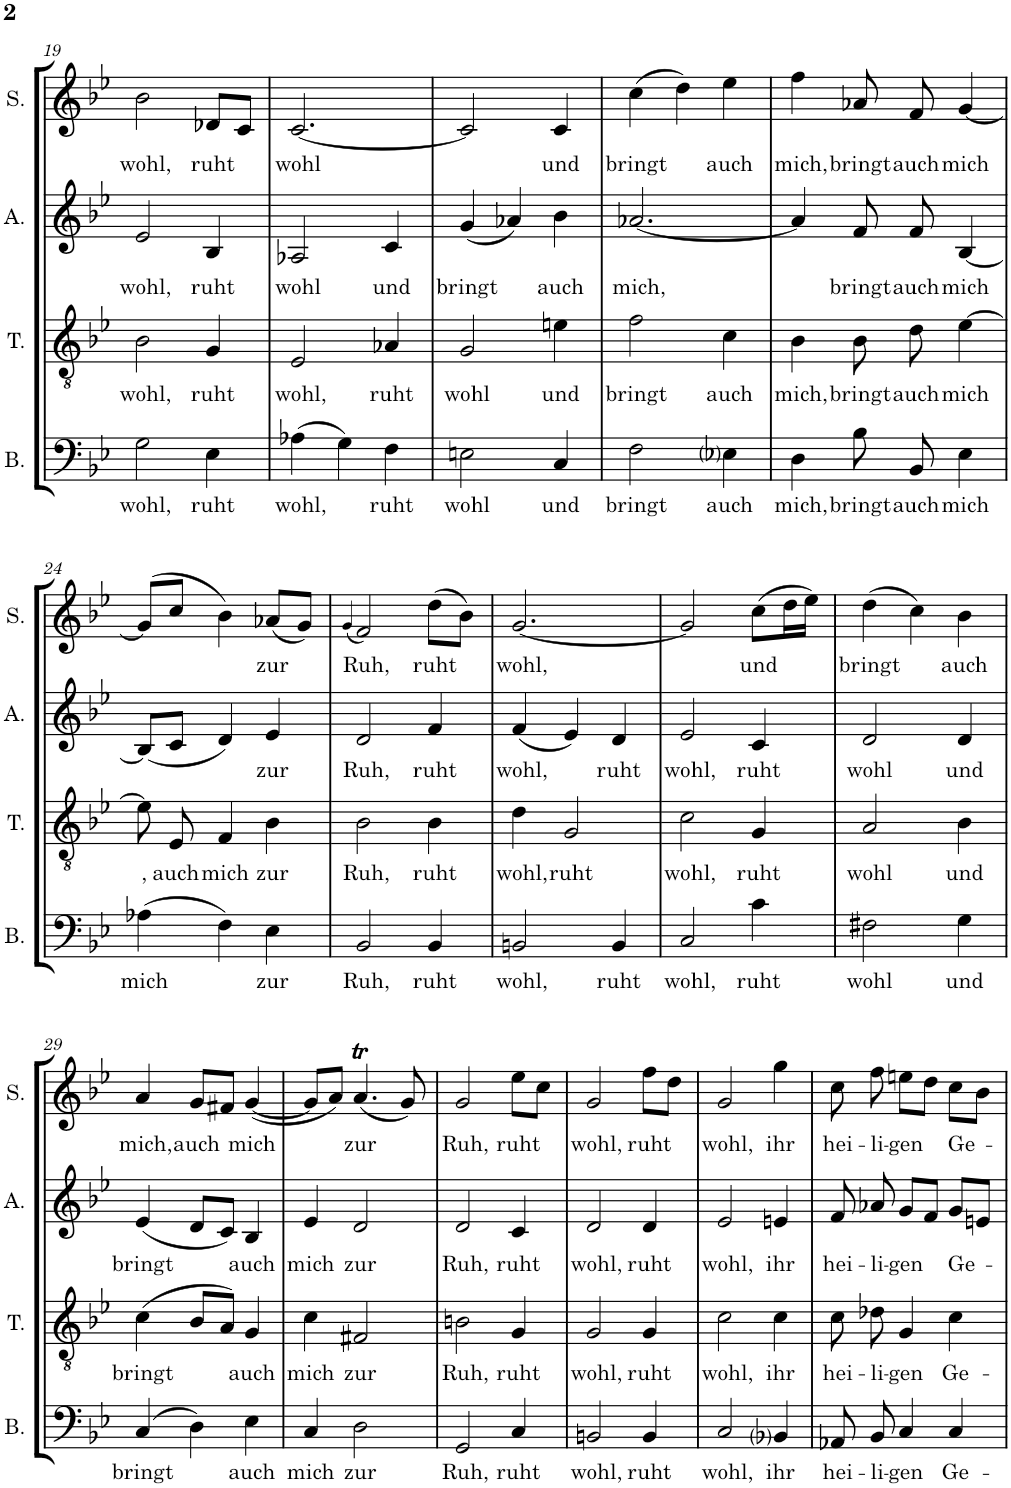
**kern	**text	**kern	**text	**kern	**text	**kern	**text
*part4	*part4	*part3	*part3	*part2	*part2	*part1	*part1
*staff4	*staff4	*staff3	*staff3	*staff2	*staff2	*staff1	*staff1
*I"Basso	*	*I"Tenore	*	*I"Alto	*	*I"Soprano	*
*I'B.	*	*I'T.	*	*I'A.	*	*I'S.	*
!!LO:PB:g=z
*clefF4	*	*clefGv2	*	*clefG2	*	*clefG2	*
*k[b-e-]	*	*k[b-e-]	*	*k[b-e-]	*	*k[b-e-]	*
*B-:	*	*B-:	*	*B-:	*	*B-:	*
*M3/4	*	*M3/4	*	*M3/4	*	*M3/4	*
=19	=19	=19	=19	=19	=19	=19	=19
!	!LO:LY:b	!	!LO:LY:b	!	!LO:LY:b	!	!LO:LY:b
2G\	wohl,	2B-\	wohl,	2e-/	wohl,	2b-\	wohl,
!	!LO:LY:b	!	!LO:LY:b	!	!LO:LY:b	!	!LO:LY:b
4E-\	ruht	4G/	ruht	4B-/	ruht	8d-X/L	ruht
.	.	.	.	.	.	8c/J	.
=20	=20	=20	=20	=20	=20	=20	=20
!	!LO:LY:b	!	!LO:LY:b	!	!LO:LY:b	!	!LO:LY:b
(>4A-X\	wohl,	2E-/	wohl,	2A-X/	wohl	[2.c/	wohl
4G\)	.	.	.	.	.	.	.
!	!LO:LY:b	!	!LO:LY:b	!	!LO:LY:b	!	!
4F\	ruht	4A-X/	ruht	4c/	und	.	.
=21	=21	=21	=21	=21	=21	=21	=21
!	!LO:LY:b	!	!LO:LY:b	!	!LO:LY:b	!	!
2En\	wohl	2G/	wohl	(<4g/	bringt	2c/]	.
.	.	.	.	4a-X/)	.	.	.
!	!LO:LY:b	!	!LO:LY:b	!	!LO:LY:b	!	!LO:LY:b
4C/	und	4en\	und	4b-\	auch	4c/	und
=22	=22	=22	=22	=22	=22	=22	=22
!	!LO:LY:b	!	!LO:LY:b	!	!LO:LY:b	!	!LO:LY:b
2F\	bringt	2f\	bringt	[2.a-X/	mich,	(>4cc\	bringt
.	.	.	.	.	.	4dd\)	.
!	!LO:LY:b	!	!LO:LY:b	!	!	!	!LO:LY:b
4E-i\	auch	4c\	auch	.	.	4ee-\	auch
=23	=23	=23	=23	=23	=23	=23	=23
!	!LO:LY:b	!	!LO:LY:b	!	!	!	!LO:LY:b
4D\	mich,	4B-\	mich,	4a-/]	.	4ff\	mich,
!	!LO:LY:b	!	!LO:LY:b	!	!LO:LY:b	!	!LO:LY:b
8B-\L	bringt	8B-\	bringt	8f/	bringt	8a-X/	bringt
!	!LO:LY:b	!	!LO:LY:b	!	!LO:LY:b	!	!LO:LY:b
8BB-\J	auch	8d\	auch	8f/	auch	8f/	auch
!	!LO:LY:b	!	!LO:LY:b	!	!LO:LY:b	!	!LO:LY:b
4E-\	mich	[4e-\	mich	[4B-/	mich	[4g/	mich
!!LO:LB:g=z
=24	=24	=24	=24	=24	=24	=24	=24
!	!LO:LY:b	!	!LO:LY:b	!	!	!	!
(>4A-X\	mich	8e-\]	,	(<8B-/L]	.	(>8g/L]	.
!	!	!	!LO:LY:b	!	!	!	!
.	.	8E-/	auch	8c/J	.	8cc/J	.
!	!	!	!LO:LY:b	!	!	!	!
4F\)	.	4F/	mich	4d/)	.	4b-\)	.
!	!LO:LY:b	!	!LO:LY:b	!	!LO:LY:b	!	!LO:LY:b
4E-\	zur	4B-\	zur	4e-/	zur	(<8a-X/L	zur
.	.	.	.	.	.	8g/J)	.
=25	=25	=25	=25	=25	=25	=25	=25
.	.	.	.	.	.	(<4qg/	.
!	!LO:LY:b	!	!LO:LY:b	!	!LO:LY:b	!	!LO:LY:b
2BB-/	Ruh,	2B-\	Ruh,	2d/	Ruh,	2f/)	Ruh,
!	!LO:LY:b	!	!LO:LY:b	!	!LO:LY:b	!	!LO:LY:b
4BB-/	ruht	4B-\	ruht	4f/	ruht	(>8dd\L	ruht
.	.	.	.	.	.	8b-\J)	.
=26	=26	=26	=26	=26	=26	=26	=26
!	!LO:LY:b	!	!LO:LY:b	!	!LO:LY:b	!	!LO:LY:b
2BBn/	wohl,	4d\	wohl,	(<4f/	wohl,	[2.g/	wohl,
!	!	!	!LO:LY:b	!	!	!	!
.	.	2G/	ruht	4e-/)	.	.	.
!	!LO:LY:b	!	!	!	!LO:LY:b	!	!
4BB/	ruht	.	.	4d/	ruht	.	.
=27	=27	=27	=27	=27	=27	=27	=27
!	!LO:LY:b	!	!LO:LY:b	!	!LO:LY:b	!	!
2C/	wohl,	2c\	wohl,	2e-/	wohl,	2g/]	.
!	!LO:LY:b	!	!LO:LY:b	!	!LO:LY:b	!	!LO:LY:b
4c\	ruht	4G/	ruht	4c/	ruht	(>8cc\L	und
.	.	.	.	.	.	16dd\L	.
.	.	.	.	.	.	16ee-\JJ)	.
=28	=28	=28	=28	=28	=28	=28	=28
!	!LO:LY:b	!	!LO:LY:b	!	!LO:LY:b	!	!LO:LY:b
2F#X\	wohl	2A/	wohl	2d/	wohl	(>4dd\	bringt
.	.	.	.	.	.	4cc\)	.
!	!LO:LY:b	!	!LO:LY:b	!	!LO:LY:b	!	!LO:LY:b
4G\	und	4B-\	und	4d/	und	4b-\	auch
!!LO:LB:g=z
=29	=29	=29	=29	=29	=29	=29	=29
!	!LO:LY:b	!	!LO:LY:b	!	!LO:LY:b	!	!LO:LY:b
(>4C/	bringt	(>4c\	bringt	(<4e-/	bringt	4a/	mich,
!	!	!	!	!	!	!	!LO:LY:b
4D\)	.	8B-/L	.	8d/L	.	8g/L	auch
.	.	8A/J)	.	8c/J)	.	8f#X/J	.
!	!LO:LY:b	!	!LO:LY:b	!	!LO:LY:b	!	!LO:LY:b
4E-\	auch	4G/	auch	4B-/	auch	(<[4g/	mich
=30	=30	=30	=30	=30	=30	=30	=30
!	!LO:LY:b	!	!LO:LY:b	!	!LO:LY:b	!	!
4C/	mich	4c\	mich	4e-/	mich	8g/L]	.
.	.	.	.	.	.	8a/J)	.
!	!LO:LY:b	!	!LO:LY:b	!	!LO:LY:b	!	!LO:LY:b
2D\	zur	2F#X/	zur	2d/	zur	(<4.at/	zur
.	.	.	.	.	.	8g/)	.
=31	=31	=31	=31	=31	=31	=31	=31
!	!LO:LY:b	!	!LO:LY:b	!	!LO:LY:b	!	!LO:LY:b
2GG/	Ruh,	2Bn\	Ruh,	2d/	Ruh,	2g/	Ruh,
!	!LO:LY:b	!	!LO:LY:b	!	!LO:LY:b	!	!LO:LY:b
4C/	ruht	4G/	ruht	4c/	ruht	8ee-\L	ruht
.	.	.	.	.	.	8cc\J	.
=32	=32	=32	=32	=32	=32	=32	=32
!	!LO:LY:b	!	!LO:LY:b	!	!LO:LY:b	!	!LO:LY:b
2BBn/	wohl,	2G/	wohl,	2d/	wohl,	2g/	wohl,
!	!LO:LY:b	!	!LO:LY:b	!	!LO:LY:b	!	!LO:LY:b
4BB/	ruht	4G/	ruht	4d/	ruht	8ff\L	ruht
.	.	.	.	.	.	8dd\J	.
=33	=33	=33	=33	=33	=33	=33	=33
!	!LO:LY:b	!	!LO:LY:b	!	!LO:LY:b	!	!LO:LY:b
2C/	wohl,	2c\	wohl,	2e-/	wohl,	2g/	wohl,
!	!LO:LY:b	!	!LO:LY:b	!	!LO:LY:b	!	!LO:LY:b
4BB-i/	ihr	4c\	ihr	4en/	ihr	4gg\	ihr
=34	=34	=34	=34	=34	=34	=34	=34
!	!LO:LY:b	!	!LO:LY:b	!	!LO:LY:b	!	!LO:LY:b
8AA-X/L	hei-	8c\	hei-	8f/	hei-	8cc\	hei-
!	!LO:LY:b	!	!LO:LY:b	!	!LO:LY:b	!	!LO:LY:b
8BB-/J	-li-	8d-X\	-li-	8a-X/	-li-	8ff\	-li-
!	!LO:LY:b	!	!LO:LY:b	!	!LO:LY:b	!	!LO:LY:b
4C/	-gen	4G/	-gen	8g/L	-gen	8een\L	-gen
.	.	.	.	8f/J	.	8dd\J	.
!	!LO:LY:b	!	!LO:LY:b	!	!LO:LY:b	!	!LO:LY:b
4C/	Ge-	4c\	Ge-	8g/L	Ge-	8cc\L	Ge-
.	.	.	.	8en/J	.	8b-\J	.
=	=	=	=	=	=	=	=
*-	*-	*-	*-	*-	*-	*-	*-
